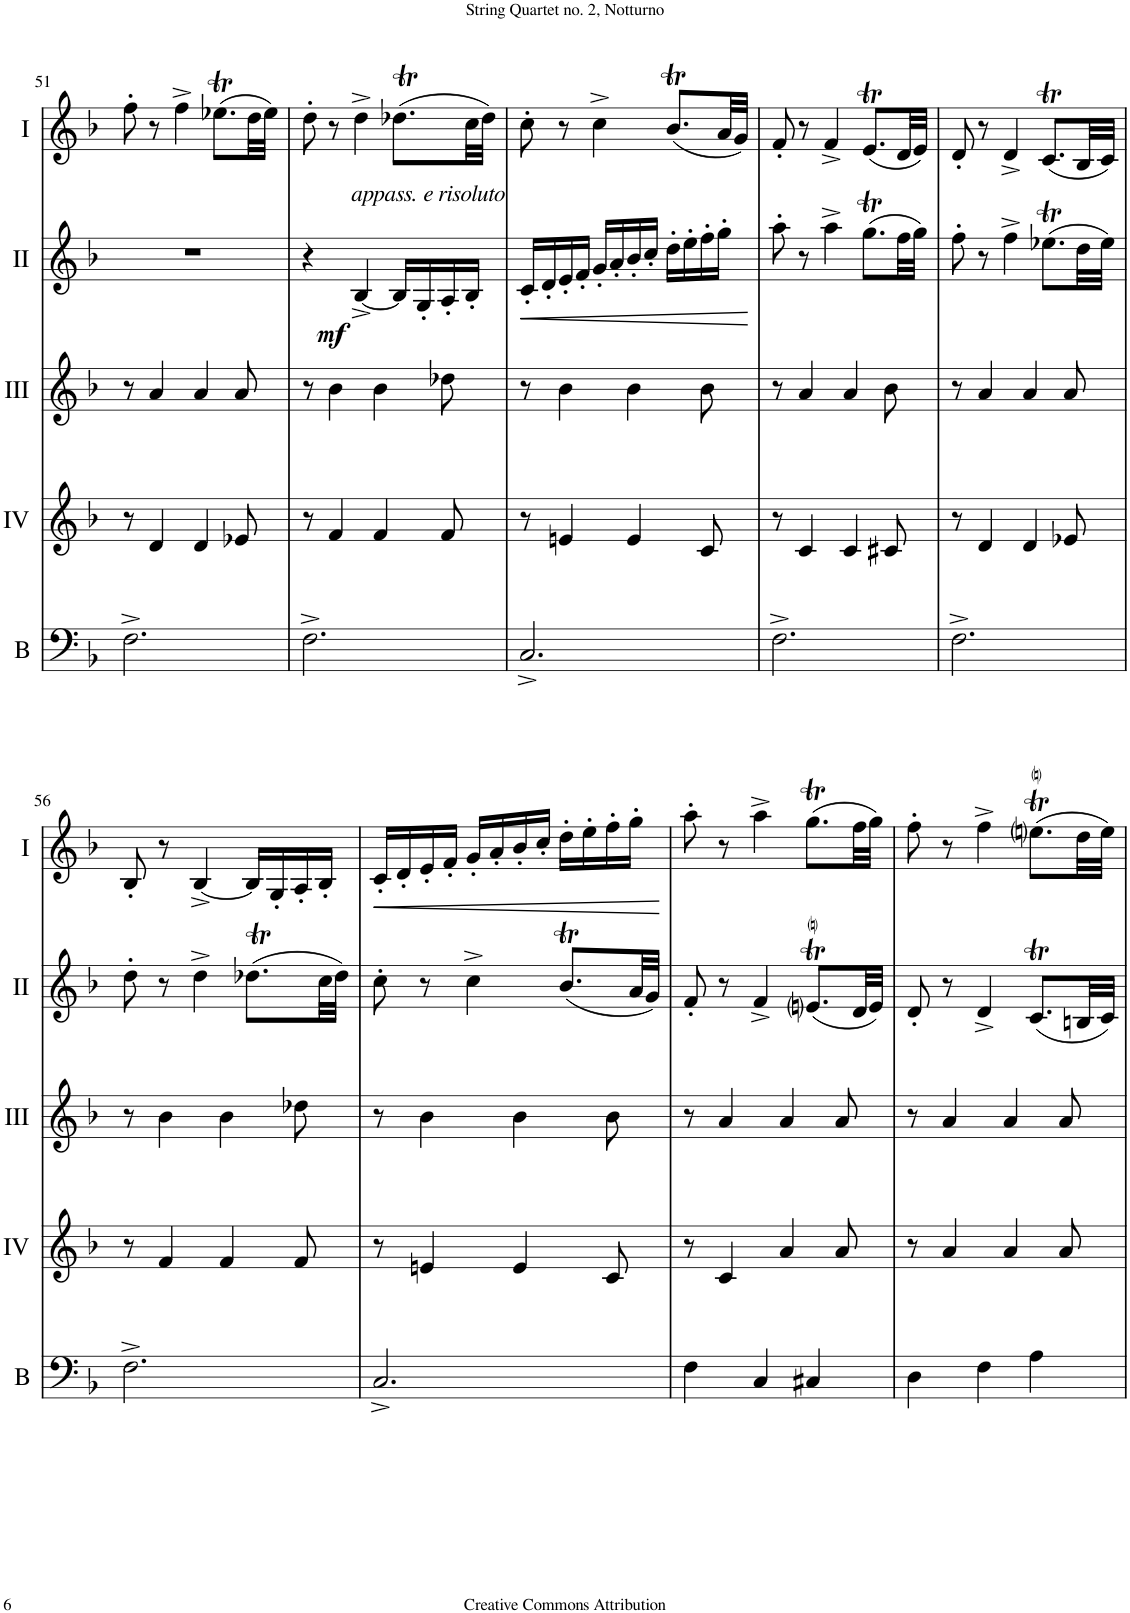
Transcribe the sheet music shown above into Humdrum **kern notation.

**kern	**kern	**kern	**kern	**dynam	**kern	**dynam
*part5	*part4	*part3	*part2	*part2	*part1	*part1
*staff5	*staff4	*staff3	*staff2	*staff2	*staff1	*staff1
*I"Bass	*I"Acc. 4	*I"Acc. 3	*I"Acc. 2	*	*I"Acc. 1	*
*I'B	*	*	*	*	*	*
!!LO:PB:g=z
*clefF4	*clefG2	*clefG2	*clefG2	*	*clefG2	*
*Trd7c12	*Trd7c12	*Trd7c12	*	*	*	*
*k[b-]	*k[b-]	*k[b-]	*k[b-]	*	*k[b-]	*
*M3/4	*M3/4	*M3/4	*M3/4	*	*M3/4	*
=51	=51	=51	=51	=51	=51	=51
2.F^\	8r	8r	2.r	.	8ff'\	.
.	4d/	4a/	.	.	8r	.
.	.	.	.	.	4ff^\	.
.	4d/	4a/	.	.	.	.
.	.	.	.	.	(8.ee-XT\L	.
.	8e-X/	8a/	.	.	.	.
.	.	.	.	.	32dd\LL	.
.	.	.	.	.	32ee-\JJJ)	.
=52	=52	=52	=52	=52	=52	=52
2.F^\	8r	8r	4r	.	8dd'\	.
.	4f/	4b-\	.	.	8r	.
!	!	!	!LO:TX:a:i:t=appass. e risoluto	!	!	!
!	!	!	!	!LO:DY:b	!	!
.	.	.	[4B-^/	mf	4dd^\	.
.	4f/	4b-\	.	.	.	.
.	.	.	16B-/LL]	.	(8.dd-XT\L	.
.	.	.	16G'/	.	.	.
.	8f/	8dd-X\	16A'/	.	.	.
.	.	.	16B-'/JJ	.	32cc\LL	.
.	.	.	.	.	32dd-TTT\JJJ)	.
=53	=53	=53	=53	=53	=53	=53
!	!	!	!	!LO:HP:b	!	!
2.C^/	8r	8r	16c'/LL	<	8cc'\	.
.	.	.	16d'/	.	.	.
.	4en/	4b-\	16e'/	.	8r	.
.	.	.	16f'/JJ	.	.	.
.	.	.	16g'/LL	.	4cc^\	.
.	.	.	16a'/	.	.	.
.	4e/	4b-\	16b-'/	.	.	.
.	.	.	16cc'/JJ	.	.	.
.	.	.	16dd'\LL	.	(8.b-T/L	.
.	.	.	16ee'\	.	.	.
.	8c/	8b-\	16ff'\	.	.	.
.	.	.	16gg'\JJ	.	32a/LL	.
.	.	.	.	.	32g/JJJ)	.
.	.	.	.	[	.	.
=54	=54	=54	=54	=54	=54	=54
2.F^\	8r	8r	8aa'\	.	8f'/	.
.	4c/	4a/	8r	.	8r	.
.	.	.	4aa^\	.	4f^/	.
.	4c/	4a/	.	.	.	.
.	.	.	(8.ggT\L	.	(8.et/L	.
.	8c#X/	8b-\	.	.	.	.
.	.	.	32ff\LL	.	32d/LL	.
.	.	.	32gg\JJJ)	.	32e/JJJ)	.
=55	=55	=55	=55	=55	=55	=55
2.F^\	8r	8r	8ff'\	.	8d'/	.
.	4d/	4a/	8r	.	8r	.
.	.	.	4ff^\	.	4d^/	.
.	4d/	4a/	.	.	.	.
.	.	.	(8.ee-XT\L	.	(8.cT/L	.
.	8e-X/	8a/	.	.	.	.
.	.	.	32dd\LL	.	32B-/LL	.
.	.	.	32ee-\JJJ)	.	32c/JJJ)	.
!!LO:LB:g=z
=56	=56	=56	=56	=56	=56	=56
2.F^\	8r	8r	8dd'\	.	8B-'/	.
.	4f/	4b-\	8r	.	8r	.
.	.	.	4dd^\	.	[4B-^/	.
.	4f/	4b-\	.	.	.	.
.	.	.	(8.dd-XT\L	.	16B-/LL]	.
.	.	.	.	.	16G'/	.
.	8f/	8dd-X\	.	.	16A'/	.
.	.	.	32cc\LL	.	16B-'/JJ	.
.	.	.	32dd-TTT\JJJ)	.	.	.
=57	=57	=57	=57	=57	=57	=57
!	!	!	!	!	!	!LO:HP:b
2.C^/	8r	8r	8cc'\	.	16c'/LL	<
.	.	.	.	.	16d'/	.
.	4en/	4b-\	8r	.	16e'/	.
.	.	.	.	.	16f'/JJ	.
.	.	.	4cc^\	.	16g'/LL	.
.	.	.	.	.	16a'/	.
.	4e/	4b-\	.	.	16b-'/	.
.	.	.	.	.	16cc'/JJ	.
.	.	.	(8.b-T/L	.	16dd'\LL	.
.	.	.	.	.	16ee'\	.
.	8c/	8b-\	.	.	16ff'\	.
.	.	.	32a/LL	.	16gg'\JJ	.
.	.	.	32g/JJJ)	.	.	.
.	.	.	.	.	.	[
=58	=58	=58	=58	=58	=58	=58
4F\	8r	8r	8f'/	.	8aa'\	.
.	4c/	4a/	8r	.	8r	.
4C/	.	.	4f^/	.	4aa^\	.
.	4a/	4a/	.	.	.	.
4C#X/	.	.	(8.enit/L	.	(8.ggT\L	.
.	8a/	8a/	.	.	.	.
.	.	.	32d/LL	.	32ff\LL	.
.	.	.	32e/JJJ)	.	32gg\JJJ)	.
=59	=59	=59	=59	=59	=59	=59
4D\	8r	8r	8d'/	.	8ff'\	.
.	4a/	4a/	8r	.	8r	.
4F\	.	.	4d^/	.	4ff^\	.
.	4a/	4a/	.	.	.	.
4A\	.	.	(8.cT/L	.	(8.eenit\L	.
.	8a/	8a/	.	.	.	.
.	.	.	32Bn/LL	.	32dd\LL	.
.	.	.	32c/JJJ)	.	32ee\JJJ)	.
=	=	=	=	=	=	=
*-	*-	*-	*-	*-	*-	*-
